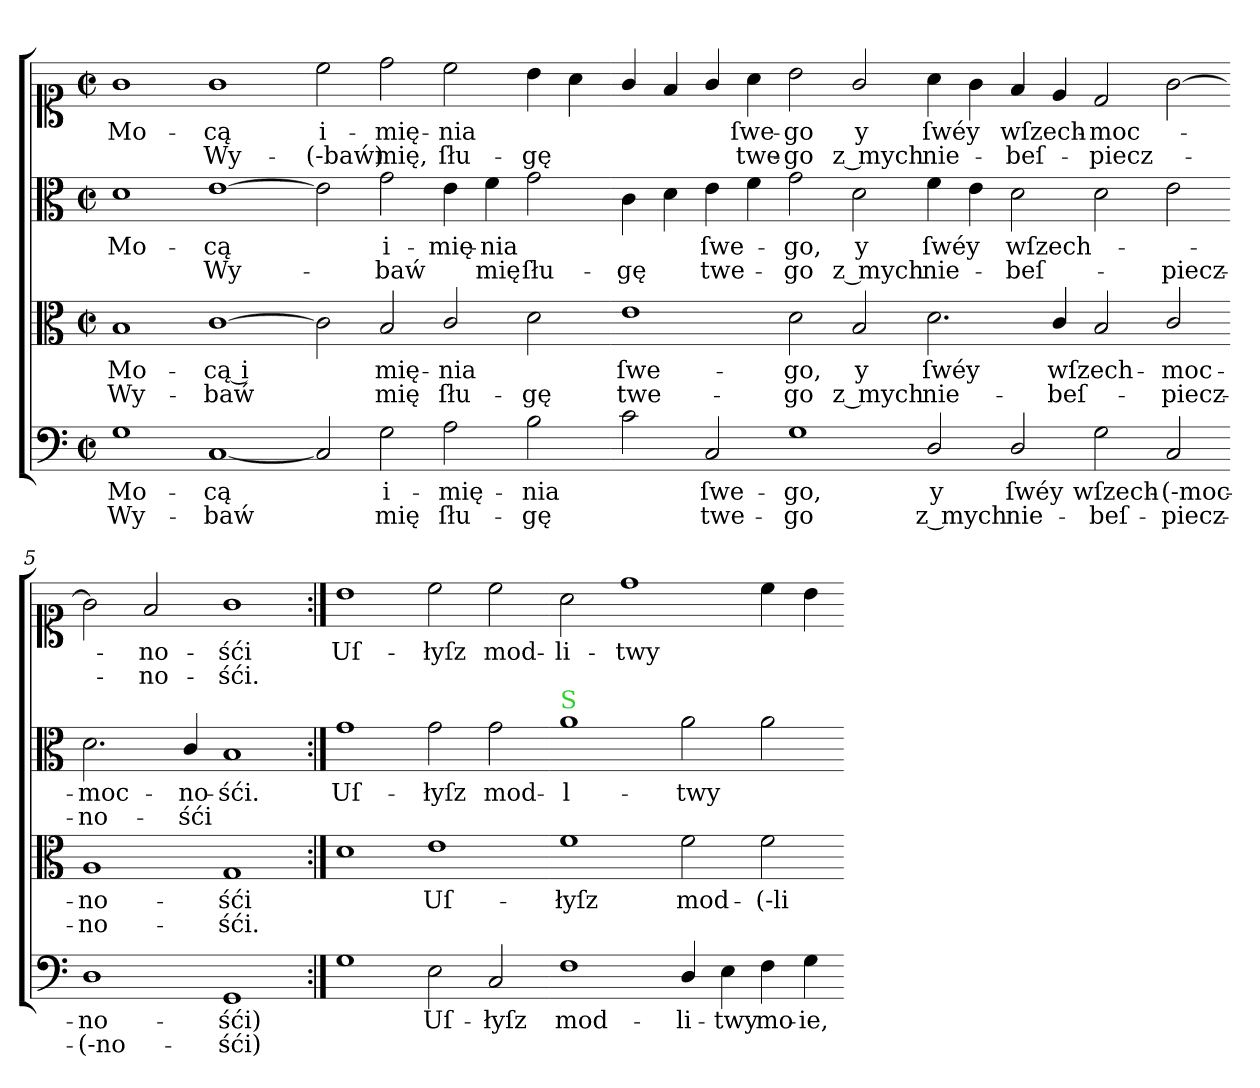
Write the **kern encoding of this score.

**kern	**text	**text	**kern	**text	**text	**kern	**text	**text	**kern	**text	**text
*part4	*part4	*part4	*part3	*part3	*part3	*part2	*part2	*part2	*part1	*part1	*part1
*staff4	*staff4	*staff4	*staff3	*staff3	*staff3	*staff2	*staff2	*staff2	*staff1	*staff1	*staff1
*clefF4	*	*	*clefC3	*	*	*clefC3	*	*	*clefC1	*	*
*M4/2	*	*	*M4/2	*	*	*M4/2	*	*	*M4/2	*	*
*met(c|)	*	*	*met(c|)	*	*	*met(c|)	*	*	*met(c|)	*	*
=1	=1	=1	=1	=1	=1	=1	=1	=1	=1	=1	=1
1G\	Mo-	Wy-	1B/	Mo--	Wy-	1d\	Mo-	.	1g\	Mo-	.
[1C/	-cą	-baẃ	[1c\	-cą i	-baẃ	[1e\	-cą	Wy-	1g\	-cą	Wy-
=2-	=2-	=2-	=2-	=2-	=2-	=2-	=2-	=2-	=2-	=2-	=2-
2C/]	.	.	2c\]	.	.	2e\]	.	.	2cc\	i-	(-baẃ)
2G\	i-	mię	2B/	-mię-	mię	2g\	i-	-baẃ	2dd\	-mię-	mię,
2A\	-mię-	ſłu-	2c/	-nia	ſłu-	4e\	-mię-	.	2cc\	-nia	ſłu-
.	.	.	.	.	.	4f\	-nia	mię	.	.	.
2B\	-nia	-gę	2d\	.	-gę	2g\	.	ſłu-	4b\	.	-gę
.	.	.	.	.	.	.	.	.	4a\	.	.
=3-	=3-	=3-	=3-	=3-	=3-	=3-	=3-	=3-	=3-	=3-	=3-
2c\	.	.	1e\	ſwe-	twe-	4c\	.	gę	4g/	.	.
.	.	.	.	.	.	4d\	.	.	4f/	.	.
2C/	ſwe-	twe-	.	.	.	4e\	ſwe-	twe-	4g/	.	.
.	.	.	.	.	.	4f\	.	.	4a\	ſwe-	twe-
1G\	-go,	-go	2d\	-go,	-go	2g\	-go,	-go	2b\	-go	-go
.	.	.	2B/	y	z mych	2d\	y	z mych	2g/	y	z mych
=4-	=4-	=4-	=4-	=4-	=4-	=4-	=4-	=4-	=4-	=4-	=4-
2D/	y	z mych	2.d\	ſwéy	nie-	4f\	ſwéy	nie-	4a\	ſwéy	nie-
.	.	.	.	.	.	4e\	.	.	4g\	.	.
2D/	ſwéy	nie-	.	.	.	2d\	wſzech-	-beſ-	4f/	wſzech-	-beſ-
.	.	.	4c/	wſzech-	-beſ-	.	.	.	4e/	.	.
2G\	wſzech-	-beſ-	2B/	.	.	2d\	.	.	2d/	-moc-	-piecz-
2C/	(-moc-	-piecz-	2c/	-moc-	-piecz-	2e\	.	-piecz-	[2g\	.	.
=5-	=5-	=5-	=5-	=5-	=5-	=5-	=5-	=5-	=5-	=5-	=5-
1D\	-no-	(-no-	1A/	-no-	-no-	2.d\	-moc-	-no-	2g\]	.	.
.	.	.	.	.	.	.	.	.	2f/	-no-	-no-
.	.	.	.	.	.	4c/	-no-	-śći	.	.	.
1GG/	-śći)	-śći)	1G/	-śći	-śći.	1B/	-śći.	.	1g\	-śći	-śći.
=6:|!	=6:|!	=6:|!	=6:|!	=6:|!	=6:|!	=6:|!	=6:|!	=6:|!	=6:|!	=6:|!	=6:|!
1G\	.	.	1d\	.	.	1g\	Uſ-	.	1b\	Uſ-	.
2E\	Uſ-	.	1e\	Uſ-	.	2g\	-łyſz	.	2cc\	-łyſz	.
2C/	-łyſz	.	.	.	.	2g\	mod-	.	2cc\	mod-	.
=7-	=7-	=7-	=7-	=7-	=7-	=7-	=7-	=7-	=7-	=7-	=7-
!	!	!	!	!	!	!LO:TX:a:color=limegreen:t=S	!	!	!	!	!
1F\	mod-	.	1f\	-łyſz	.	1a\	-l-	.	2a\	-li-	.
.	.	.	.	.	.	.	.	.	1dd\	-twy	.
4D/	-li-	.	2f\	mod-	.	2a\	-twy	.	.	.	.
4E\	-twy	.	.	.	.	.	.	.	.	.	.
4F\	mo-	.	2f\	(-li-	.	2a\	.	.	4cc\	.	.
4G\	-ie,	.	.	.	.	.	.	.	4b\	.	.
=-	=-	=-	=-	=-	=-	=-	=-	=-	=-	=-	=-
*-	*-	*-	*-	*-	*-	*-	*-	*-	*-	*-	*-
